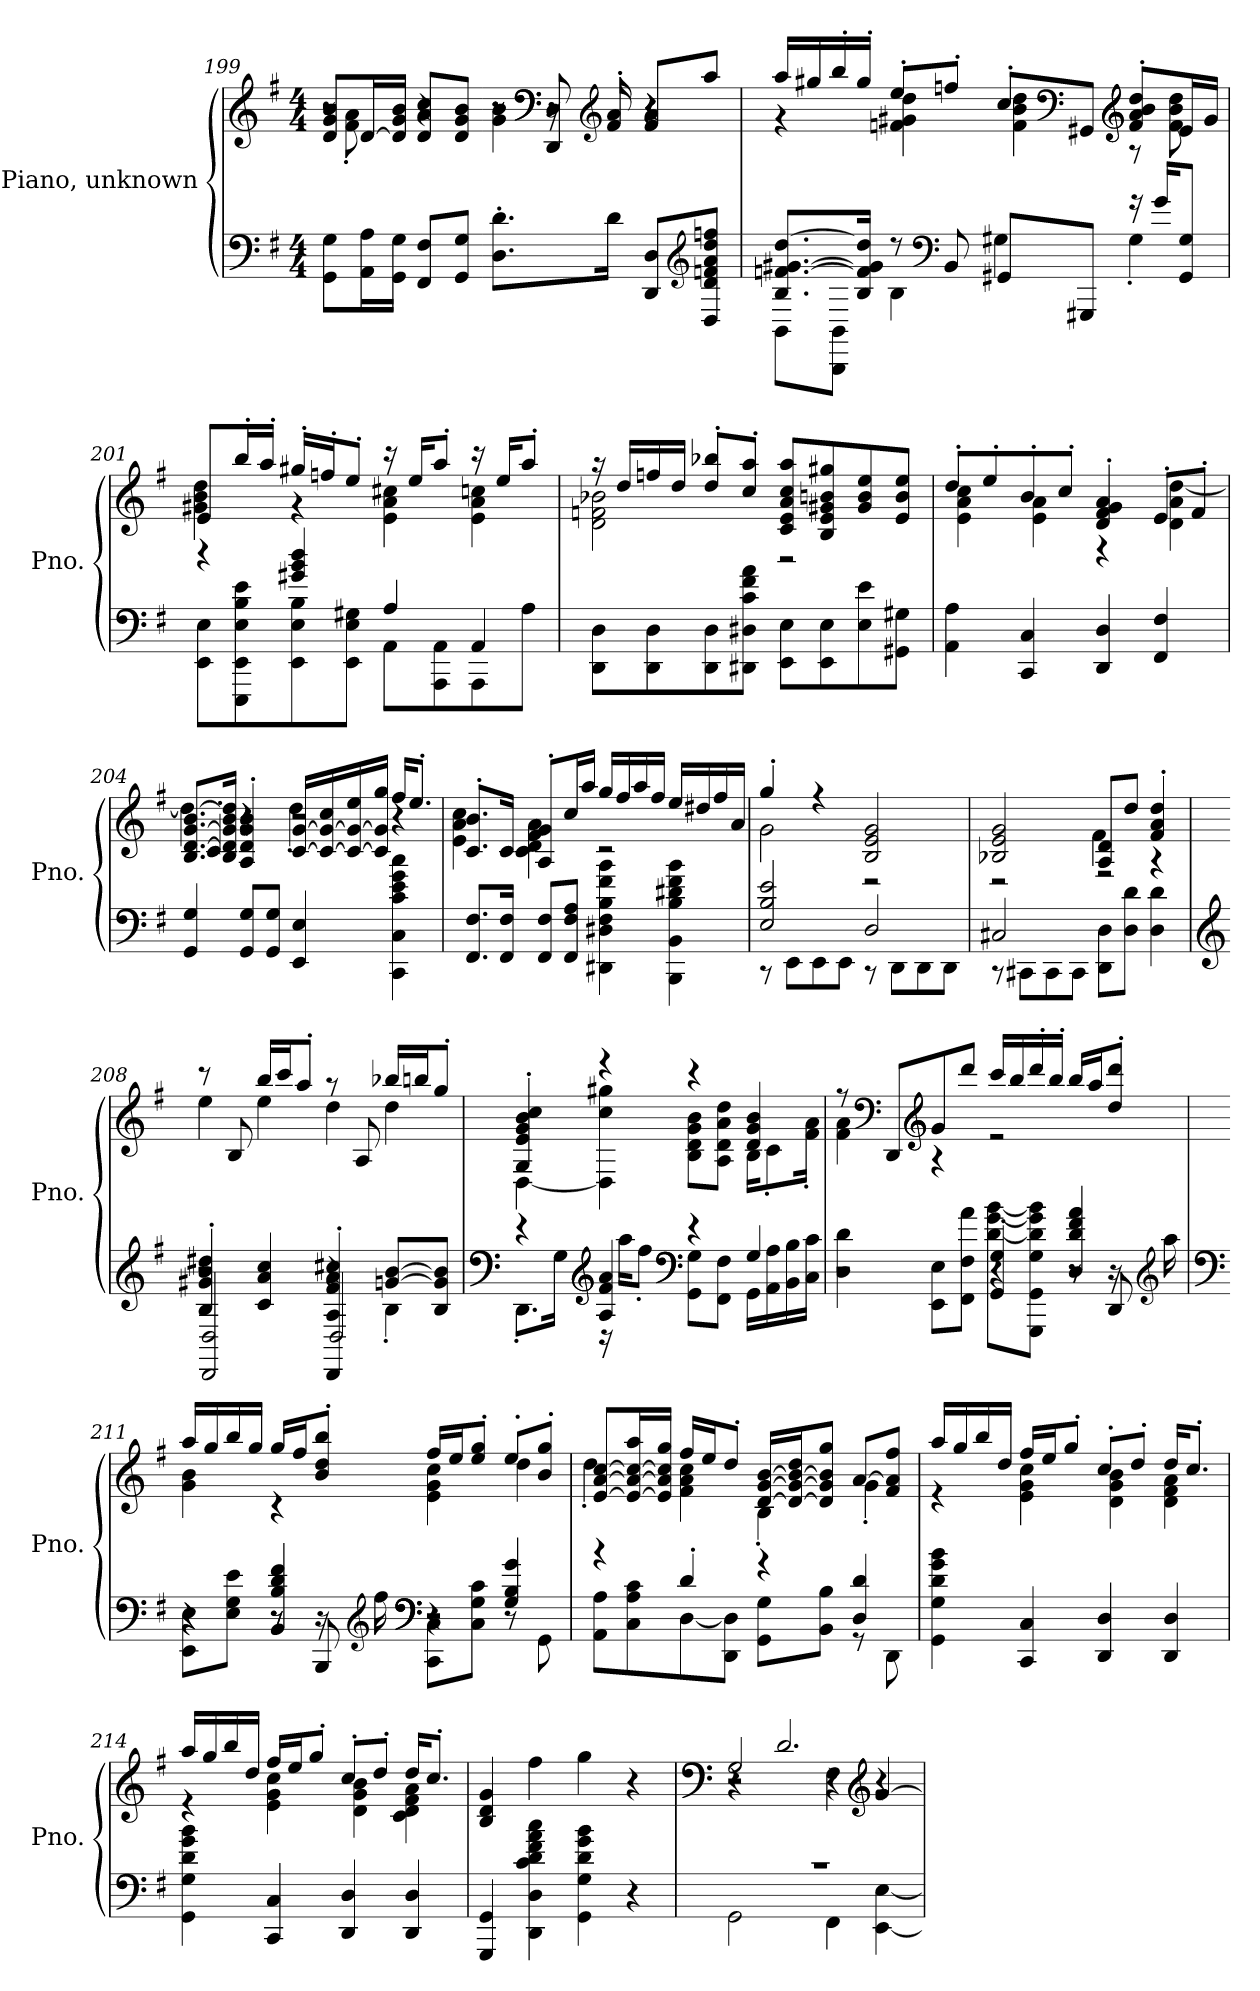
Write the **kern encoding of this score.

**kern	**kern
*part1	*part1
*staff2	*staff1
*I"Piano, unknown	*
*I'Pno.	*
*clefF4	*clefG2
*k[f#]	*k[f#]
*M4/4	*M4/4
=199	=199
*	*^
*	*	*^
8GG\ 8G\L	8d/ 8g/ 8b/L	8r	2r
16AA\ 16A\L	[16d/L	8f#\' 8a\'	.
16GG\ 16G\JJ	16d/] 16g/ 16b/JJ	.	.
8FF#/ 8F#/L	8d/ 8a/ 8cc/L	4r	.
8GG/ 8G/J	8d/ 8g/ 8b/J	.	.
8.D\' 8.d\'L	8r	4g\ 4b\	8r
*	*clefF4	*	*
.	16r	.	8DD/ 8D/
*	*clefG2	*	*
16d\Jk	16f#/' 16a/'	.	.
8DD/ 8D/L	8f#/ 8a/L	4r	4r
*clefG2	*	*	*
8D/ 8d/ 8fn/ 8a/ 8dd/ 8ffn/J	8aa/J	.	.
*	*	*v	*v
!!LO:LB:g=z
=200	=200	=200
*^	*	*
8.B/ [8.fn/ [8.g#X/ [8.dd/L	8BB\L	16aa/LL	4r
.	.	16gg#X/	.
.	8BBB\ 8BB\J	16bb'/	.
16B/ 16f/] 16g#/] 16dd/]Jk	.	16gg#'/JJ	.
8r	4B\	8ee'/L	4fn\ 4g#X\ 4dd\
*clefF4	*	*	*
8BB/	.	8ffn'/J	.
8GG#X/L	4G#X\	8cc'/L	4f\ 4b\ 4dd\
*	*	*clefF4	*
8GGG#X/J	.	8GG#X/J	.
*	*	*clefG2	*
16r	4G#'\	8f/' 8a/' 8b/' 8dd/'L	8r
16g#/KL	.	.	.
8GG#/ 8G#/J	.	16e/L	8f\ 8b\ 8dd\
.	.	16g#/JJ	.
=201	=201	=201	=201
4r	8EE\ 8E\L	8e/L	4g#X\ 4b\ 4dd\
.	8EEE\ 8EE\ 8E\ 8B\ 8e\	16bb'/L	.
.	.	16aa'/JJ	.
4g#X/ 4b/ 4dd/	8EE\ 8E\ 8B\	16gg#X'/LL	4r
.	.	16ffn'/J	.
.	8EE\ 8E\ 8G#X\J	8ee'/J	.
4A/	8AA\L	16r	4e\ 4a\ 4cc#X\
.	.	16ee/KL	.
.	8AAA\ 8AA\	8aa'/J	.
4AA/	8AAA\	16r	4e\ 4a\ 4ccn\
.	.	16ee/KL	.
.	8A\J	8aa'/J	.
*v	*v	*	*
!!LO:PB:g=z	!!
=202	=202	=202
8DD\ 8D\L	16r	2d\ 2fn\ 2b-X\
.	16dd/LL	.
8DD\ 8D\	16ffn/	.
.	16dd/JJ	.
8DD\ 8D\	8dd/' 8bb-X/'L	.
8DD#X\ 8D#X\ 8c\ 8f#\ 8a\J	8cc/' 8aa/'J	.
8EE\ 8E\L	8c/ 8e/ 8a/ 8cc/ 8aa/L	2r
8EE\ 8E\	8B/ 8e/ 8g#X/ 8bn/ 8gg#X/	.
8E\ 8e\	8g#/ 8b/ 8ee/	.
8GG#X\ 8G#X\J	8e/ 8b/ 8ee/J	.
=203	=203	=203
4AA\ 4A\	8dd'/L	4e\ 4a\ 4cc\
.	8ee'/	.
4CC/ 4C/	8b'/	4e\ 4a\
.	8cc'/J	.
4DD/ 4D/	4d/' 4f#/' 4g/' 4a/'	4r
4FF#/ 4F#/	8e'/L	4d\ 4a\ [4dd\
.	8f#'/J	.
=204	=204	=204
*	*	*^
4GG/ 4G/	[8.B/ [8.d/ [8.g/ [8.b/L	4dd\]	4c'/
.	16B/] 16d/] 16g/] 16b/] 16dd/Jk	.	.
8GG/ 8G/L	4A/' 4d/' 4g/' 4b/'	4r	4r
8GG/ 8G/J	.	.	.
4EE/ 4E/	[16c/ [16g/LL	4dd'\	2r
.	16c/_ 16g/_ 16cc/	.	.
.	16c/_ 16g/_ 16ee/	.	.
.	16c/] 16g/] 16gg/JJ	.	.
4CC\ 4C\ 4c\ 4e\ 4g\ 4cc\	16ff#/KL	4r	.
.	8.ee'/J	.	.
*	*	*v	*v
!!LO:LB:g=z
=205	=205	=205
8.FF#/ 8.F#/L	8.c/' 8.b/'L	4e\ 4a\ 4cc\
16FF#/ 16F#/Jk	16c/Jk	.
8FF#/ 8F#/L	8A/' 8g/'L	4c\ 4d\ 4f#\ 4a\
8FF#/ 8F#/ 8A/J	16cc/L	.
.	16aa/JJ	.
4DD#X\ 4D#X\ 4F#\ 4B\ 4f#\ 4b\	16gg/LL	2r
.	16ff#/	.
.	16aa/	.
.	16ff#/JJ	.
4BBB\ 4BB\ 4B\ 4d#X\ 4f#\ 4b\	16ee/LL	.
.	16dd#X/	.
.	16ff#/	.
.	16a/JJ	.
=206	=206	=206
*^	*	*
2E/ 2B/ 2e/	8r	4gg'/	2g\
.	8EE\L	.	.
.	8EE\	4r	.
.	8EE\J	.	.
2D/	8r	2B/ 2e/ 2g/	2r
.	8DD\L	.	.
.	8DD\	.	.
.	8DD\J	.	.
=207	=207	=207	=207
2C#X/	8r	2B-X/ 2e/ 2g/	2r
.	8CC#X\L	.	.
.	8CC#\	.	.
.	8CC#\J	.	.
2r	8DD\ 8D\L	8A/ 8d/L	4f#\
.	8D\ 8d\J	8dd/J	.
.	4D\ 4d\	4f#/' 4a/' 4dd/'	4r
*v	*v	*	*
!!LO:LB:g=z	!!
=208	=208	=208
*clefG2	*	*
*^	*	*
*	*^	*	*
4B/' 4g#X/' 4b/' 4dd#X/'	2r	2DD/ 2D/	8r	4ee\
.	.	.	8B/	.
4c/ 4a/ 4cc/	.	.	16bb/LL	4ee\
.	.	.	16ccc/J	.
.	.	.	8aa'/J	.
4DD/' 4A/' 4f#/' 4a/' 4cc#X/'	4r	2D/	8r	4dd\
.	.	.	8A/	.
[8gn/ [8b/L	4B'\	.	16bb-X/LL	4dd\
.	.	.	16bbn/J	.
8B/ 8g/] 8b/]J	.	.	8gg'/J	.
*v	*v	*v	*	*
=209	=209	=209
*clefF4	*	*
*^	*	*
4r	8.DD'\L	4G/' 4e/' 4g/' 4b/' 4cc/'	[4D\
.	16G\Jk	.	.
*clefG2	*	*	*
4A/ 4f#/ 4a/	16r	4r	4D\] 4cc\ 4gg#X\
.	16aa\KL	.	.
.	8ff#'\J	.	.
*clefF4	*	*	*
4r	8GG\ 8G\L	4r	8B\ 8d\ 8g\ 8b\L
.	8FF#\ 8F#\J	.	8A\ 8d\ 8a\ 8dd\J
4G/	16GG\LL	4d/ 4g/ 4b/	16B\KL
.	16AA\ 16A\	.	8c'\
.	16BB\ 16B\	.	.
.	16C\ 16c\JJ	.	16f#\' 16a\'Jk
!!LO:LB:g=z	!!
=210	=210	=210	=210
*	*^	*	*
2r	4D\ 4d\	2r	8r	4f#\ 4a\
*	*	*	*clefF4	*
.	.	.	8DD/L	.
*	*	*	*clefG2	*
.	8EE\ 8E\L	.	8g/	4r
.	8FF#\ 8F#\ 8a\J	.	8ddd/J	.
4GG/' 4G/'	[8d\ [8g\ [8b\L	4r	16ccc/LL	2r
.	.	.	16bb/	.
.	8GGG\ 8GG\ 8G\ 8d\] 8g\] 8b\]J	.	16ddd'/	.
.	.	.	16bb'/JJ	.
4D/ 4d/ 4f#/ 4a/	8r	8r	16bb/LL	.
.	.	.	16aa/J	.
.	16r	8DD/	8dd/' 8ddd/'J	.
*clefG2	*	*	*	*
.	16aa\	.	.	.
=211	=211	=211	=211	=211
*clefF4	*	*	*	*
4r	8EE\ 8E\L	4r	16aa/LL	4g\ 4b\
.	.	.	16gg/	.
.	8E\ 8G\ 8e\J	.	16bb/	.
.	.	.	16gg/JJ	.
4BB/ 4B/ 4d/ 4f#/	8r	8r	16gg/LL	4r
.	.	.	16ff#/J	.
.	16r	8BBB/	8b/' 8dd/' 8bb/'J	.
*clefG2	*	*	*	*
.	16ff#\	.	.	.
*clefF4	*	*	*	*
4r	8CC\ 8C\L	2r	16ff#/LL	4e\ 4g\ 4cc\
.	.	.	16ee/J	.
.	8C\ 8G\ 8c\J	.	8ee/' 8gg/'J	.
4G/ 4B/ 4g/	8r	.	8ee'/L	4dd\
.	8GG\	.	8b/' 8gg/'J	.
*	*v	*v	*	*
!!LO:LB:g=z	!!
=212	=212	=212	=212
4r	8AA\ 8A\L	[8e/ [8a/ [8cc/L	4dd'\
.	8C\ 8A\ 8c\	16e/_ 16a/_ 16cc/_ 16aa/L	.
.	.	16e/] 16a/] 16cc/] 16gg/JJ	.
4d'/	[8D\	16ff#/LL	4f#\ 4a\ 4cc\
.	.	16ee/J	.
.	8DD\ 8D\]J	8dd'/J	.
4r	8GG\ 8G\L	[16d/ [16g/ [16b/LL	4B'\
.	.	16d/_ 16g/_ 16b/_ 16dd/J	.
.	8BB\ 8B\J	8d/] 8g/] 8b/] 8gg/J	.
4D/ 4d/	8r	[8a/L	4g'\
.	8DD\	8f#/ 8a/] 8ff#/J	.
*v	*v	*	*
=213	=213	=213
4GG\ 4G\ 4d\ 4g\ 4b\	16aa/LL	4r
.	16gg/	.
.	16bb/	.
.	16dd/JJ	.
4CC/ 4C/	16ff#/LL	4e\ 4g\ 4cc\
.	16ee/J	.
.	8gg'/J	.
4DD/ 4D/	8cc'/L	4d\ 4g\ 4b\
.	8dd'/J	.
4DD/ 4D/	16dd/KL	4d\ 4f#\ 4a\
.	8.cc'/J	.
=214	=214	=214
4GG\ 4G\ 4d\ 4g\ 4b\	16aa/LL	4r
.	16gg/	.
.	16bb/	.
.	16dd/JJ	.
4CC/ 4C/	16ff#/LL	4e\ 4g\ 4cc\
.	16ee/J	.
.	8gg'/J	.
4DD/ 4D/	8cc'/L	4d\ 4g\ 4b\
.	8dd'/J	.
4DD/ 4D/	16dd/KL	4c\ 4d\ 4f#\ 4a\
.	8.cc'/J	.
*	*v	*v
!!LO:LB:g=z
=215	=215
4GGG/ 4GG/	4B/ 4d/ 4g/
4DD\ 4D\ 4c\ 4d\ 4f#\ 4a\ 4cc\	4ff#\
4GG\ 4G\ 4d\ 4g\ 4b\	4gg\
4r	4r
=216	=216
*	*clefF4
*^	*^
*	*	*	*^
1r	2GG\	4r	2r	2G/
.	.	2.d/	.	.
.	4FF#\	.	4F#\	4r
*	*	*clefG2	*	*
.	[4EE\ [4E\	.	4r	[4g/
*v	*v	*	*	*
*	*v	*v	*v
=	=
*-	*-
